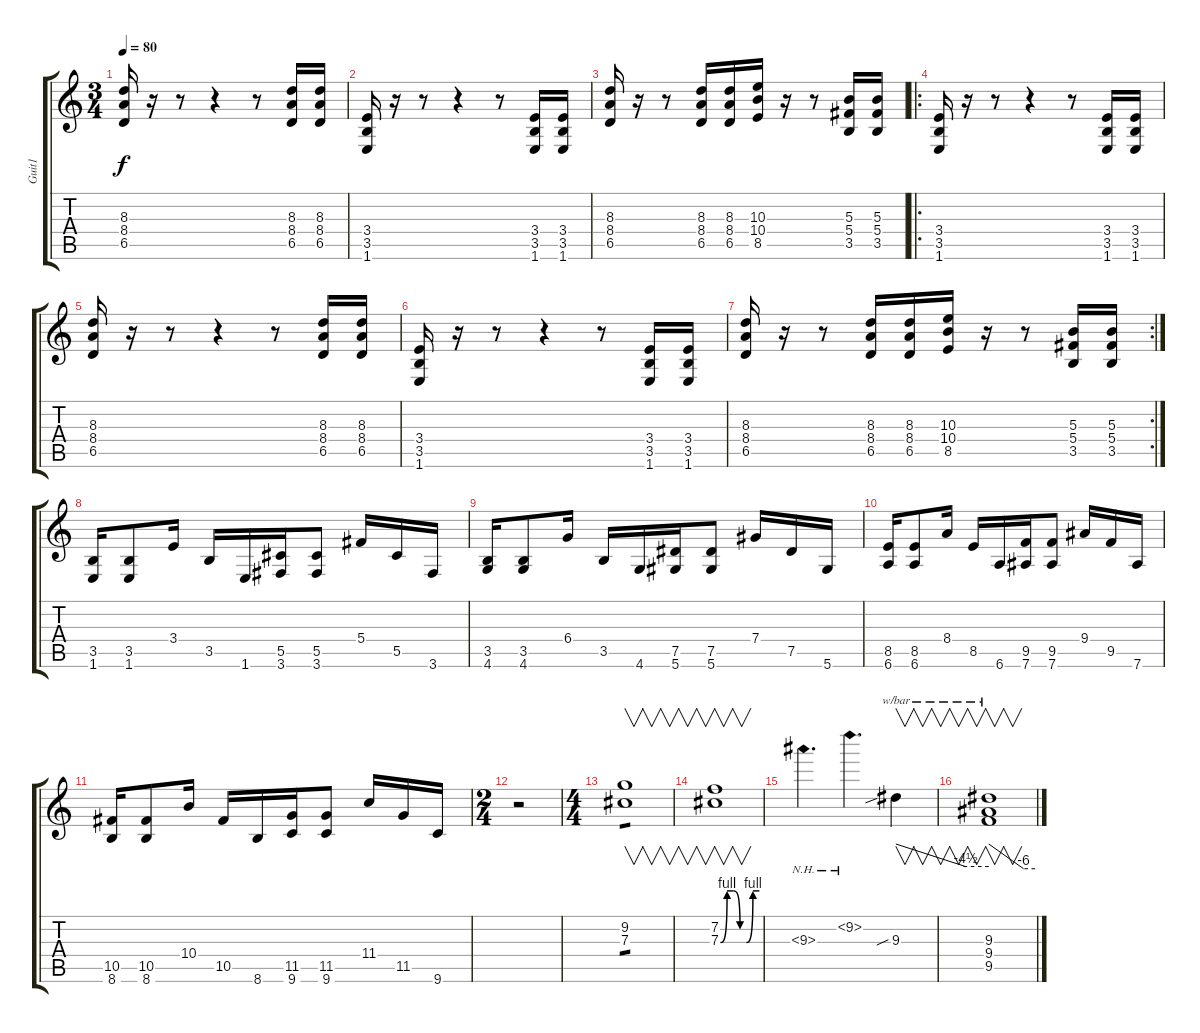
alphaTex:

\track ("Guit1" "Guit1") {instrument overdrivenguitar}
\staff {score tabs}
\tuning (Eb4 Bb3 Gb3 Db3 Ab2 Eb2) {hide}
\ts (3 4)
\tempo 80
\clef g2
\ks c
(8.3 8.4 6.5).16{dy f} r.16 r.8 r.4 r.8 (8.3 8.4 6.5).16 (8.3 8.4 6.5).16 |
(3.4 3.5 1.6).16 r.16 r.8 r.4 r.8 (3.4 3.5 1.6).16 (3.4 3.5 1.6).16 |
(8.3 8.4 6.5).16 r.16 r.8 (8.3 8.4 6.5).16 (8.3 8.4 6.5).16 (10.3 10.4 8.5).16 r.16 r.8 (5.3 5.4 3.5).16 (5.3 5.4 3.5).16 |
\ro
(3.4 3.5 1.6).16 r.16 r.8 r.4 r.8 (3.4 3.5 1.6).16 (3.4 3.5 1.6).16 |
(8.3 8.4 6.5).16 r.16 r.8 r.4 r.8 (8.3 8.4 6.5).16 (8.3 8.4 6.5).16 |
(3.4 3.5 1.6).16 r.16 r.8 r.4 r.8 (3.4 3.5 1.6).16 (3.4 3.5 1.6).16 |
\rc 2
(8.3 8.4 6.5).16 r.16 r.8 (8.3 8.4 6.5).16 (8.3 8.4 6.5).16 (10.3 10.4 8.5).16 r.16 r.8 (5.3 5.4 3.5).16 (5.3 5.4 3.5).16 |
(3.5 1.6).16 (3.5 1.6).8 3.4.16 3.5.16 1.6.16 (5.5 3.6).16 (5.5 3.6).8 5.4.16 5.5.16 3.6.16 |
(3.5 4.6).16 (3.5 4.6).8 6.4.16 3.5.16 4.6.16 (7.5 5.6).16 (7.5 5.6).8 7.4.16 7.5.16 5.6.16 |
(8.5 6.6).16 (8.5 6.6).8 8.4.16 8.5.16 6.6.16 (9.5 7.6).16 (9.5 7.6).8 9.4.16 9.5.16 7.6.16 |
(10.5 8.6).16 (10.5 8.6).8 10.4.16 10.5.16 8.6.16 (11.5 9.6).16 (11.5 9.6).8 11.4.16 11.5.16 9.6.16 |
\ts (2 4)
r.2 |
\ts (4 4)
(9.2 7.3).1{v tp 1} |
(7.2 7.3{be (custom 0 0 10 4 20 4 30 0 40 0 50 4 60 4)}).1{v} |
9.3{nh}.4{d} 9.2{nh}.4{d} 9.3{sib}.4{v tbe (custom default 0 0 45 -18 60 -18)} |
(9.3 9.4 9.5).1{v tbe (custom default 0 0 45 -24 60 -24)}
